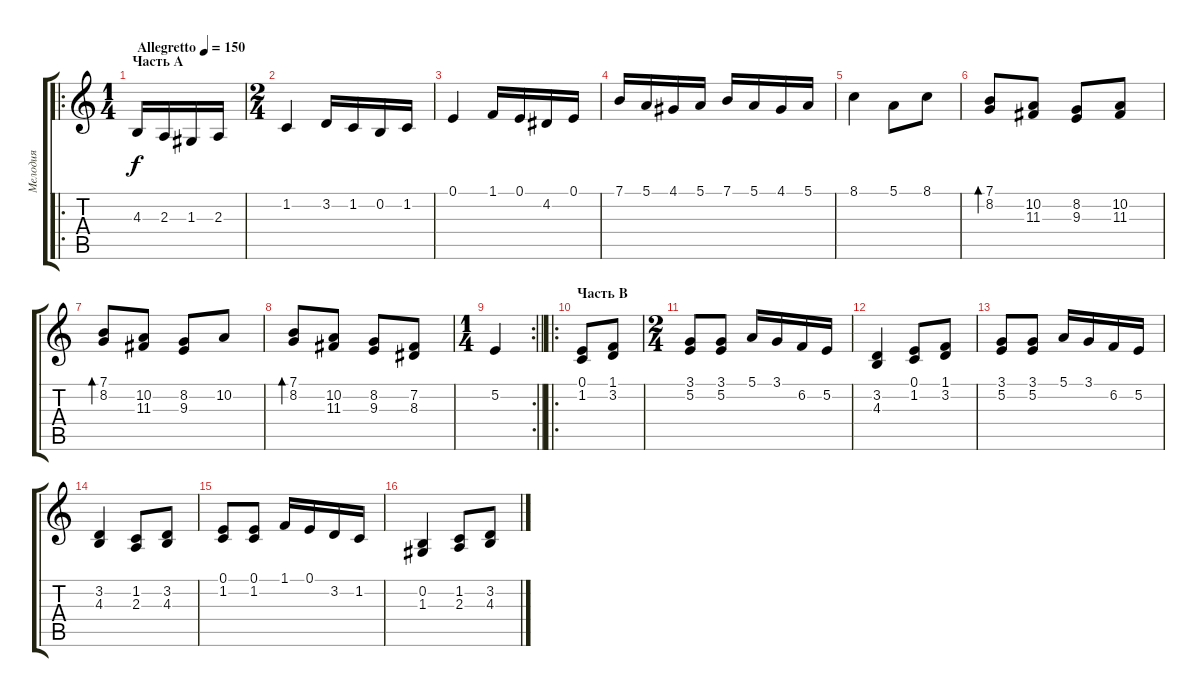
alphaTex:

\track ("Мелодия" "Мелодия") {instrument churchorgan}
\staff {score tabs}
\tuning (E4 B3 G3 D3 A2 E2) {hide}
\ro
\ts (1 4)
\section ("" "Часть А")
\tempo (150 "Allegretto")
\clef g2
\ks c
4.3.16{dy f instrument churchorgan} 2.3.16 1.3.16 2.3.16 |
\ts (2 4)
1.2.4 3.2.16 1.2.16 0.2.16 1.2.16 |
0.1.4 1.1.16 0.1.16 4.2.16 0.1.16 |
7.1.16 5.1.16 4.1.16 5.1.16 7.1.16 5.1.16 4.1.16 5.1.16 |
8.1.4 5.1.8 8.1.8 |
(7.1 8.2).8{bd 120} (10.2 11.3).8 (8.2 9.3).8 (10.2 11.3).8 |
(7.1 8.2).8{bd 120} (10.2 11.3).8 (8.2 9.3).8 10.2.8 |
(7.1 8.2).8{bd 60} (10.2 11.3).8 (8.2 9.3).8 (7.2 8.3).8 |
\rc 2
\ts (1 4)
\barLineRight lightlight
5.2.4 |
\ro
\section ("" "Часть В")
(0.1 1.2).8 (1.1 3.2).8 |
\ts (2 4)
(3.1 5.2).8 (3.1 5.2).8 5.1.16 3.1.16 6.2.16 5.2.16 |
(3.2 4.3).4 (0.1 1.2).8 (1.1 3.2).8 |
(3.1 5.2).8 (3.1 5.2).8 5.1.16 3.1.16 6.2.16 5.2.16 |
(3.2 4.3).4 (1.2 2.3).8 (3.2 4.3).8 |
(0.1 1.2).8 (0.1 1.2).8 1.1.16 0.1.16 3.2.16 1.2.16 |
(0.2 1.3).4 (1.2 2.3).8 (3.2 4.3).8
